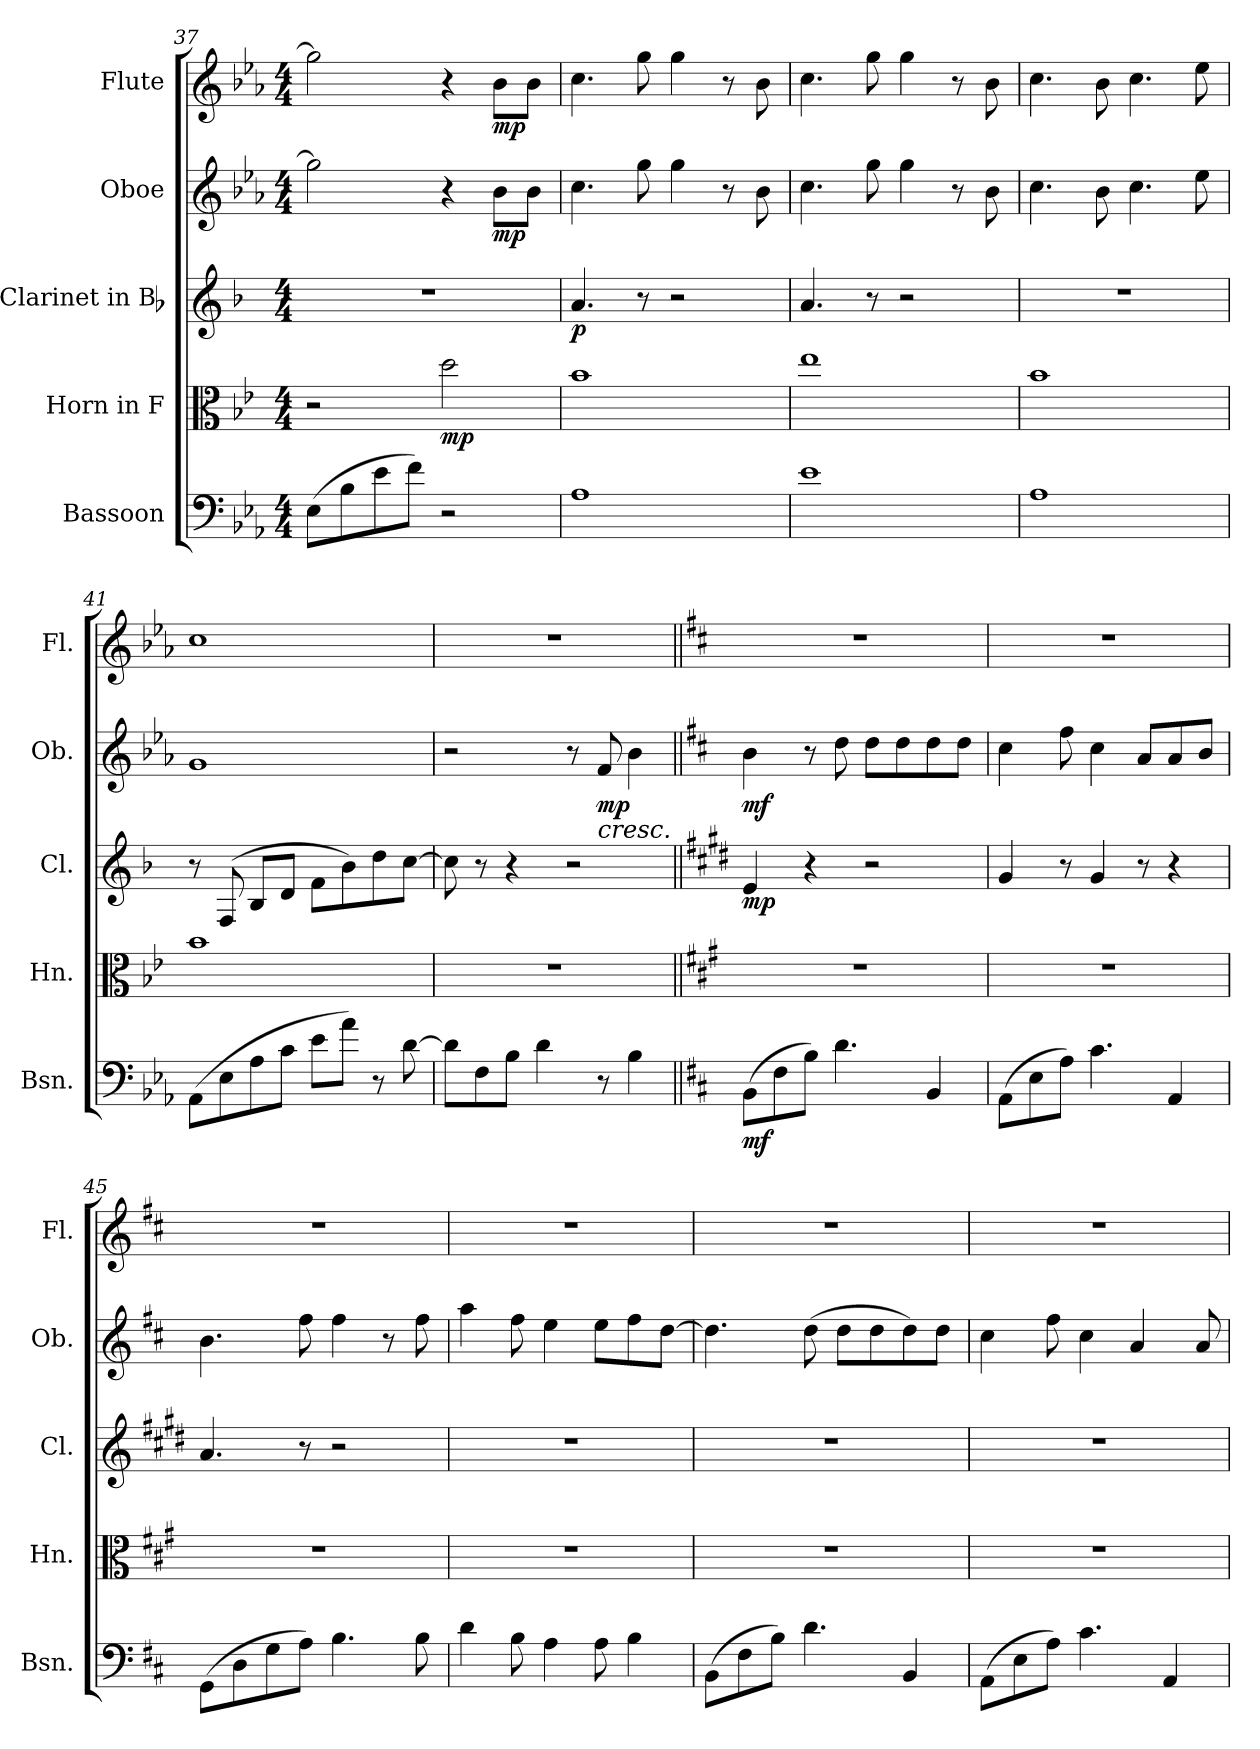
**kern	**dynam	**kern	**dynam	**kern	**dynam	**kern	**dynam	**kern	**dynam
*part5	*part5	*part4	*part4	*part3	*part3	*part2	*part2	*part1	*part1
*staff5	*staff5	*staff4	*staff4	*staff3	*staff3	*staff2	*staff2	*staff1	*staff1
*I"Bassoon	*	*I"Horn in F	*	*I"Clarinet in Bb	*	*I"Oboe	*	*I"Flute	*
*I'Bsn.	*	*I'Hn.	*	*I'Cl.	*	*I'Ob.	*	*I'Fl.	*
!!LO:PB:g=z
*clefF4	*	*clefC3	*	*clefG2	*	*clefG2	*	*clefG2	*
*	*	*ITrd4c7	*	*ITrd1c2	*	*	*	*	*
*k[b-e-a-]	*	*k[b-e-a-]	*	*k[b-e-a-]	*	*k[b-e-a-]	*	*k[b-e-a-]	*
*E-:	*	*E-:	*	*E-:	*	*E-:	*	*E-:	*
*M4/4	*	*M4/4	*	*M4/4	*	*M4/4	*	*M4/4	*
=37	=37	=37	=37	=37	=37	=37	=37	=37	=37
(8E-i\L	.	2r	.	1r	.	2ggi\]	.	2ggi\]	.
8B-i\	.	.	.	.	.	.	.	.	.
8e-i\	.	.	.	.	.	.	.	.	.
8fi\J)	.	.	.	.	.	.	.	.	.
2r	.	2gi\	mp	.	.	4r	.	4r	.
.	.	.	.	.	.	8b-i\L	mp	8b-i\L	mp
.	.	.	.	.	.	8b-i\J	.	8b-i\J	.
=38	=38	=38	=38	=38	=38	=38	=38	=38	=38
1A-i	.	1e-i	.	4.gi/	p	4.cci\	.	4.cci\	.
.	.	.	.	8r	.	8ggi\	.	8ggi\	.
.	.	.	.	2r	.	4ggi\	.	4ggi\	.
.	.	.	.	.	.	8r	.	8r	.
.	.	.	.	.	.	8b-i\	.	8b-i\	.
=39	=39	=39	=39	=39	=39	=39	=39	=39	=39
1e-i	.	1a-i	.	4.gi/	.	4.cci\	.	4.cci\	.
.	.	.	.	8r	.	8ggi\	.	8ggi\	.
.	.	.	.	2r	.	4ggi\	.	4ggi\	.
.	.	.	.	.	.	8r	.	8r	.
.	.	.	.	.	.	8b-i\	.	8b-i\	.
=40	=40	=40	=40	=40	=40	=40	=40	=40	=40
1A-i	.	1e-i	.	1r	.	4.cci\	.	4.cci\	.
.	.	.	.	.	.	8b-i\	.	8b-i\	.
.	.	.	.	.	.	4.cci\	.	4.cci\	.
.	.	.	.	.	.	8ee-i\	.	8ee-i\	.
=41	=41	=41	=41	=41	=41	=41	=41	=41	=41
(8AA-i\L	.	1e-i	.	8r	.	1gi	.	1cci	.
8E-i\	.	.	.	(8E-i/	.	.	.	.	.
8A-i\	.	.	.	8A-i/L	.	.	.	.	.
8ci\J	.	.	.	8ci/J	.	.	.	.	.
8e-i\L	.	.	.	8e-i\L	.	.	.	.	.
8a-i\J)	.	.	.	8a-i\)	.	.	.	.	.
8r	.	.	.	8cci\	.	.	.	.	.
[8di\	.	.	.	[8b-i\J	.	.	.	.	.
!!LO:LB:g=z
=42	=42	=42	=42	=42	=42	=42	=42	=42	=42
8di\L]	.	1r	.	8b-i\]	.	2r	.	1r	.
8Fi\	.	.	.	8r	.	.	.	.	.
8B-i\J	.	.	.	4r	.	.	.	.	.
4di\	.	.	.	.	.	.	.	.	.
.	.	.	.	2r	.	8r	.	.	.
!	!	!	!	!	!	!	!LO:HP:b	!	!
8r	.	.	.	.	.	8fi/	< mp	.	.
4B-i\	.	.	.	.	.	4b-i\	.	.	.
=43||	=43||	=43||	=43||	=43||	=43||	=43||	=43||	=43||	=43||
*k[f#c#]	*	*k[f#c#]	*	*k[f#c#]	*	*k[f#c#]	*	*k[f#c#]	*
*D:	*	*D:	*	*D:	*	*D:	*	*D:	*
(8BBi\L	mf	1r	.	4di/	mp	4bi\	mf	1r	.
8F#i\	.	.	.	.	.	.	.	.	.
8Bi\J)	.	.	.	4r	.	8r	.	.	.
4.di\	.	.	.	.	.	8ddi\	.	.	.
.	.	.	.	2r	.	8ddi\L	.	.	.
.	.	.	.	.	.	8ddi\	.	.	.
4BBi/	.	.	.	.	.	8ddi\	[	.	.
.	.	.	.	.	.	8ddi\J	.	.	.
=44	=44	=44	=44	=44	=44	=44	=44	=44	=44
(8AAi\L	.	1r	.	4f#i/	.	4cc#i\	.	1r	.
8Ei\	.	.	.	.	.	.	.	.	.
8Ai\J)	.	.	.	8r	.	8ff#i\	.	.	.
4.c#i\	.	.	.	4f#i/	.	4cc#i\	.	.	.
.	.	.	.	8r	.	8ai/L	.	.	.
4AAi/	.	.	.	4r	.	8ai/	.	.	.
.	.	.	.	.	.	8bi/J	.	.	.
=45	=45	=45	=45	=45	=45	=45	=45	=45	=45
(8GGi\L	.	1r	.	4.gi/	.	4.bi\	.	1r	.
8Di\	.	.	.	.	.	.	.	.	.
8Gi\	.	.	.	.	.	.	.	.	.
8Ai\J)	.	.	.	8r	.	8ff#i\	.	.	.
4.Bi\	.	.	.	2r	.	4ff#i\	.	.	.
.	.	.	.	.	.	8r	.	.	.
8Bi\	.	.	.	.	.	8ff#i\	.	.	.
!!LO:LB:g=z
=46	=46	=46	=46	=46	=46	=46	=46	=46	=46
4di\	.	1r	.	1r	.	4aai\	.	1r	.
8Bi\	.	.	.	.	.	8ff#i\	.	.	.
4Ai\	.	.	.	.	.	4eei\	.	.	.
8Ai\	.	.	.	.	.	8eei\L	.	.	.
4Bi\	.	.	.	.	.	8ff#i\	.	.	.
.	.	.	.	.	.	[8ddi\J	.	.	.
=47	=47	=47	=47	=47	=47	=47	=47	=47	=47
(8BBi\L	.	1r	.	1r	.	4.ddi\]	.	1r	.
8F#i\	.	.	.	.	.	.	.	.	.
8Bi\J)	.	.	.	.	.	.	.	.	.
4.di\	.	.	.	.	.	(8ddi\	.	.	.
.	.	.	.	.	.	8ddi\L	.	.	.
.	.	.	.	.	.	8ddi\	.	.	.
4BBi/	.	.	.	.	.	8ddi\)	.	.	.
.	.	.	.	.	.	8ddi\J	.	.	.
=48	=48	=48	=48	=48	=48	=48	=48	=48	=48
(8AAi\L	.	1r	.	1r	.	4cc#i\	.	1r	.
8Ei\	.	.	.	.	.	.	.	.	.
8Ai\J)	.	.	.	.	.	8ff#i\	.	.	.
4.c#i\	.	.	.	.	.	4cc#i\	.	.	.
.	.	.	.	.	.	4ai/	.	.	.
4AAi/	.	.	.	.	.	.	.	.	.
.	.	.	.	.	.	8ai/	.	.	.
=	=	=	=	=	=	=	=	=	=
*-	*-	*-	*-	*-	*-	*-	*-	*-	*-
